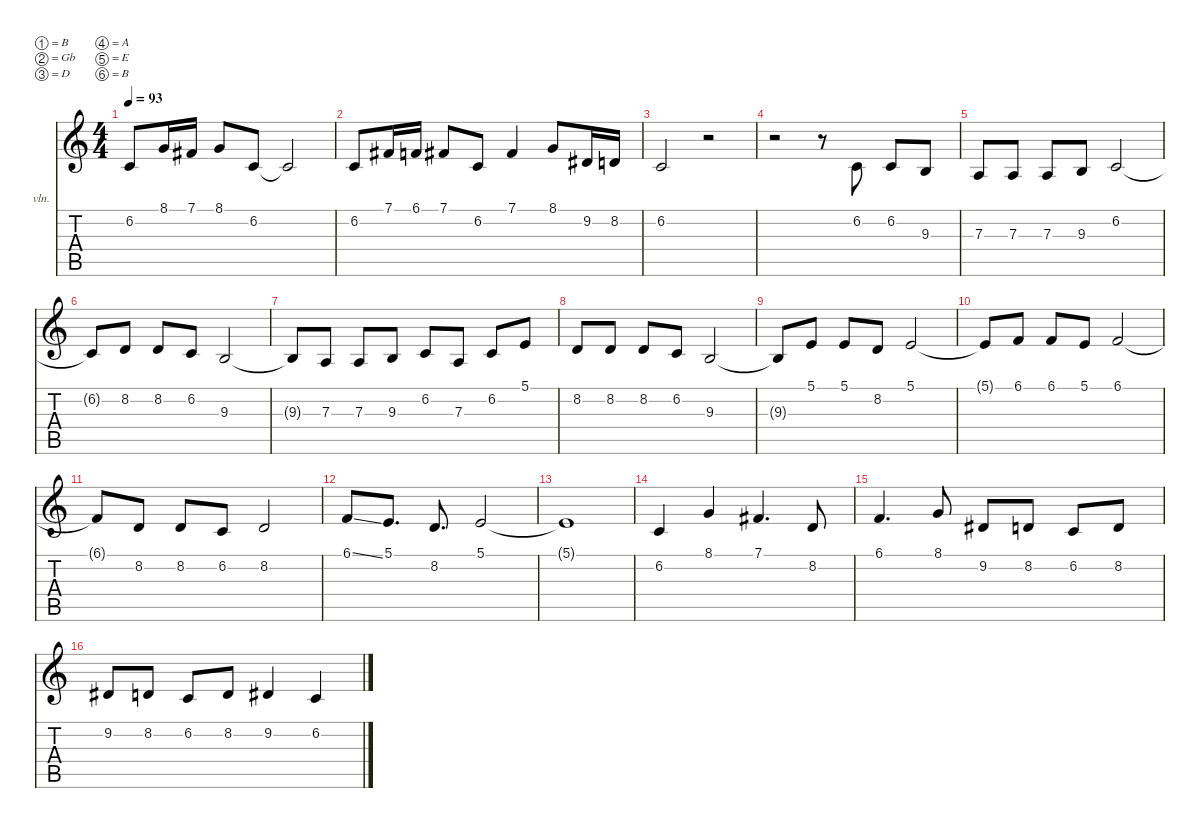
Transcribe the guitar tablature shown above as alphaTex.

\defaultSystemsLayout 2
\hideDynamics
\bracketExtendMode nobrackets
\firstSystemTrackNameOrientation horizontal
\otherSystemsTrackNameOrientation horizontal
\track ("Vocals" "vln.") {instrument synthstrings1}
\staff {score tabs}
\tuning (B3 Gb3 D3 A2 E2 B1)
\ts (4 4)
\scale
1.03043
\tempo 93
\accidentals auto
\clef g2
\ottava regular
\simile none
\ks c
6.2.8{dy f beam Up} 8.1.16{beam Up} 7.1{acc #}.16{beam Up} 8.1.8{beam Up} 6.2.8{beam Up} 6.2{t}.2{beam Up} |
\scale
0.969568 6.2.8{beam Up} 7.1{acc #}.16{beam Up} 6.1.16{beam Up} 7.1{acc #}.8{beam Up} 6.2.8{beam Up} 7.1{acc #}.4{beam Up} 8.1.8{beam Up} 9.2{acc #}.16{beam Up} 8.2.16{beam Up} |
\scale
1.03043 6.2.2{beam Up} r.2{beam Up} |
\scale
0.969568 r.2{beam Down} r.8{beam Down} 6.2.8{beam Up} 6.2.8{beam Up} 9.3.8{beam Up} |
\scale
1.03043 7.3.8{beam Up} 7.3.8{beam Up} 7.3.8{beam Up} 9.3.8{beam Up} 6.2.2{beam Up} |
\scale
0.969568 6.2{t}.8{beam Up} 8.2.8{beam Up} 8.2.8{beam Up} 6.2.8{beam Up} 9.3.2{beam Up} |
\scale
1.03043 9.3{t}.8{beam Up} 7.3.8{beam Up} 7.3.8{beam Up} 9.3.8{beam Up} 6.2.8{beam Up} 7.3.8{beam Up} 6.2.8{beam Up} 5.1.8{beam Up} |
\scale
0.969568 8.2.8{beam Up} 8.2.8{beam Up} 8.2.8{beam Up} 6.2.8{beam Up} 9.3.2{beam Up} |
\scale
1.03043 9.3{t}.8{beam Up} 5.1.8{beam Up} 5.1.8{beam Up} 8.2.8{beam Up} 5.1.2{beam Up} |
\scale
0.969568 5.1{t}.8{beam Up} 6.1.8{beam Up} 6.1.8{beam Up} 5.1.8{beam Up} 6.1.2{beam Up} |
\scale
1.03043 6.1{t}.8{beam Up} 8.2.8{beam Up} 8.2.8{beam Up} 6.2.8{beam Up} 8.2.2{beam Up} |
\scale
0.969568 6.1{ss}.8{beam Up} 5.1.8{d beam Up} 8.2.8{d beam Up} 5.1.2{beam Up} |
\scale
1.03043 5.1{t}.1{beam Up} |
\scale
0.969568 6.2.4{beam Up} 8.1.4{beam Up} 7.1{acc #}.4{d beam Up} 8.2.8{beam Up} |
\scale
1.04096 6.1.4{d beam Up} 8.1.8{beam Up} 9.2{acc #}.8{beam Up} 8.2.8{beam Up} 6.2.8{beam Up} 8.2.8{beam Up} |
\scale
0.959042 9.2{acc #}.8{beam Up} 8.2.8{beam Up} 6.2.8{beam Up} 8.2.8{beam Up} 9.2{acc #}.4{beam Up} 6.2.4{beam Up}
